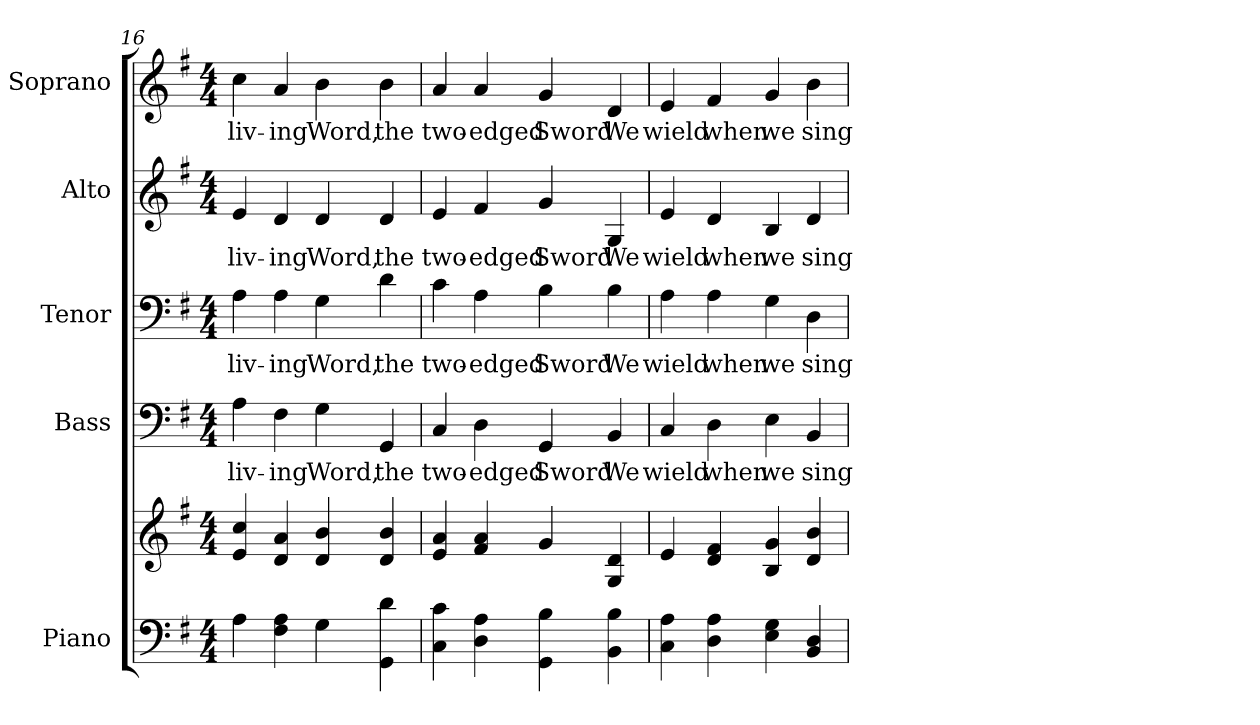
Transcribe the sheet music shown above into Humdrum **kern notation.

**kern	**kern	**kern	**text	**kern	**text	**kern	**text	**kern	**text
*part5	*part5	*part4	*part4	*part3	*part3	*part2	*part2	*part1	*part1
*staff6	*staff5	*staff4	*staff4	*staff3	*staff3	*staff2	*staff2	*staff1	*staff1
*I"Piano	*	*I"Bass	*	*I"Tenor	*	*I"Alto	*	*I"Soprano	*
*I'Pno.	*	*I'B.	*	*I'T.	*	*I'A.	*	*I'S.	*
!!LO:PB:g=z
*clefF4	*clefG2	*clefF4	*	*clefF4	*	*clefG2	*	*clefG2	*
*k[f#]	*k[f#]	*k[f#]	*	*k[f#]	*	*k[f#]	*	*k[f#]	*
*G:	*G:	*G:	*	*G:	*	*G:	*	*G:	*
*M4/4	*M4/4	*M4/4	*	*M4/4	*	*M4/4	*	*M4/4	*
=16	=16	=16	=16	=16	=16	=16	=16	=16	=16
!	!	!	!LO:LY:b:color=#000000	!	!	!	!	!	!
!	!	!	!	!	!LO:LY:b:color=#000000	!	!	!	!
!	!	!	!	!	!	!	!LO:LY:b:color=#000000	!	!
!	!	!	!	!	!	!	!	!	!LO:LY:b:color=#000000
4Ai\	4ei/ 4cci	4Ai\	liv-	4Ai\	liv-	4ei/	liv-	4cci\	liv-
!	!	!	!LO:LY:b:color=#000000	!	!	!	!	!	!
!	!	!	!	!	!LO:LY:b:color=#000000	!	!	!	!
!	!	!	!	!	!	!	!LO:LY:b:color=#000000	!	!
!	!	!	!	!	!	!	!	!	!LO:LY:b:color=#000000
4F#i\ 4Ai	4di/ 4ai	4F#i\	-ing	4Ai\	-ing	4di/	-ing	4ai/	-ing
!	!	!	!LO:LY:b:color=#000000	!	!	!	!	!	!
!	!	!	!	!	!LO:LY:b:color=#000000	!	!	!	!
!	!	!	!	!	!	!	!LO:LY:b:color=#000000	!	!
!	!	!	!	!	!	!	!	!	!LO:LY:b:color=#000000
4Gi\	4di/ 4bi	4Gi\	Word,	4Gi\	Word,	4di/	Word,	4bi\	Word,
!	!	!	!LO:LY:b:color=#000000	!	!	!	!	!	!
!	!	!	!	!	!LO:LY:b:color=#000000	!	!	!	!
!	!	!	!	!	!	!	!LO:LY:b:color=#000000	!	!
!	!	!	!	!	!	!	!	!	!LO:LY:b:color=#000000
4GGi\ 4di	4di/ 4bi	4GGi/	the	4di\	the	4di/	the	4bi\	the
=17	=17	=17	=17	=17	=17	=17	=17	=17	=17
!	!	!	!LO:LY:b:color=#000000	!	!	!	!	!	!
!	!	!	!	!	!LO:LY:b:color=#000000	!	!	!	!
!	!	!	!	!	!	!	!LO:LY:b:color=#000000	!	!
!	!	!	!	!	!	!	!	!	!LO:LY:b:color=#000000
4Ci\ 4ci	4ei/ 4ai	4Ci/	two-	4ci\	two-	4ei/	two-	4ai/	two-
!	!	!	!LO:LY:b:color=#000000	!	!	!	!	!	!
!	!	!	!	!	!LO:LY:b:color=#000000	!	!	!	!
!	!	!	!	!	!	!	!LO:LY:b:color=#000000	!	!
!	!	!	!	!	!	!	!	!	!LO:LY:b:color=#000000
4Di\ 4Ai	4f#i/ 4ai	4Di\	-edged	4Ai\	-edged	4f#i/	-edged	4ai/	-edged
!	!	!	!LO:LY:b:color=#000000	!	!	!	!	!	!
!	!	!	!	!	!LO:LY:b:color=#000000	!	!	!	!
!	!	!	!	!	!	!	!LO:LY:b:color=#000000	!	!
!	!	!	!	!	!	!	!	!	!LO:LY:b:color=#000000
4GGi\ 4Bi	4gi/	4GGi/	Sword	4Bi\	Sword	4gi/	Sword	4gi/	Sword
!	!	!	!LO:LY:b:color=#000000	!	!	!	!	!	!
!	!	!	!	!	!LO:LY:b:color=#000000	!	!	!	!
!	!	!	!	!	!	!	!LO:LY:b:color=#000000	!	!
!	!	!	!	!	!	!	!	!	!LO:LY:b:color=#000000
4BBi\ 4Bi	4Gi/ 4di	4BBi/	We	4Bi\	We	4Gi/	We	4di/	We
!!LO:PB:g=z
=18	=18	=18	=18	=18	=18	=18	=18	=18	=18
!	!	!	!LO:LY:b:color=#000000	!	!	!	!	!	!
!	!	!	!	!	!LO:LY:b:color=#000000	!	!	!	!
!	!	!	!	!	!	!	!LO:LY:b:color=#000000	!	!
!	!	!	!	!	!	!	!	!	!LO:LY:b:color=#000000
4Ci\ 4Ai	4ei/	4Ci/	wield	4Ai\	wield	4ei/	wield	4ei/	wield
!	!	!	!LO:LY:b:color=#000000	!	!	!	!	!	!
!	!	!	!	!	!LO:LY:b:color=#000000	!	!	!	!
!	!	!	!	!	!	!	!LO:LY:b:color=#000000	!	!
!	!	!	!	!	!	!	!	!	!LO:LY:b:color=#000000
4Di\ 4Ai	4di/ 4f#i	4Di\	when	4Ai\	when	4di/	when	4f#i/	when
!	!	!	!LO:LY:b:color=#000000	!	!	!	!	!	!
!	!	!	!	!	!LO:LY:b:color=#000000	!	!	!	!
!	!	!	!	!	!	!	!LO:LY:b:color=#000000	!	!
!	!	!	!	!	!	!	!	!	!LO:LY:b:color=#000000
4Ei\ 4Gi	4Bi/ 4gi	4Ei\	we	4Gi\	we	4Bi/	we	4gi/	we
!	!	!	!LO:LY:b:color=#000000	!	!	!	!	!	!
!	!	!	!	!	!LO:LY:b:color=#000000	!	!	!	!
!	!	!	!	!	!	!	!LO:LY:b:color=#000000	!	!
!	!	!	!	!	!	!	!	!	!LO:LY:b:color=#000000
4BBi/ 4Di	4di/ 4bi	4BBi/	sing	4Di\	sing	4di/	sing	4bi\	sing
=	=	=	=	=	=	=	=	=	=
*-	*-	*-	*-	*-	*-	*-	*-	*-	*-
